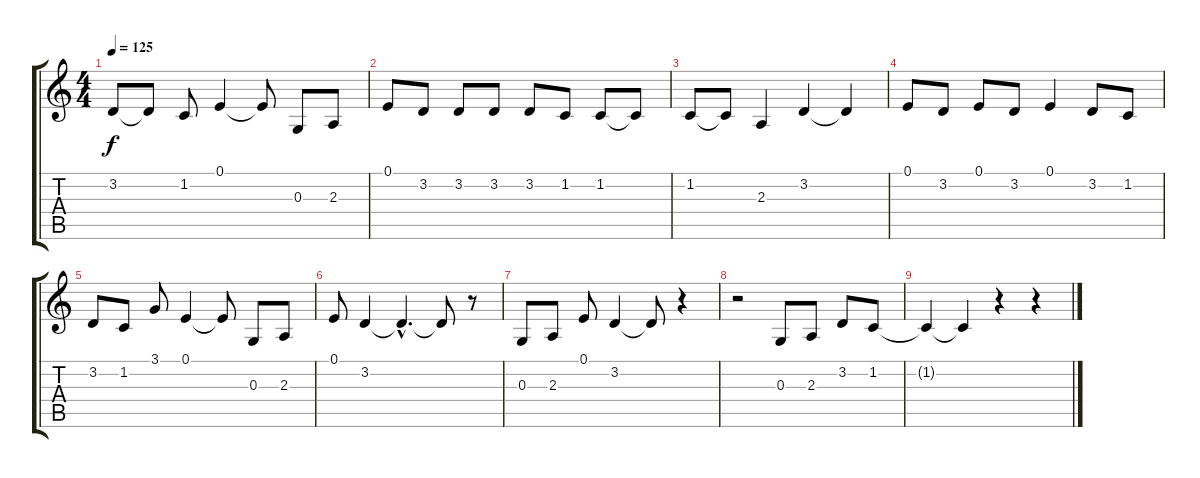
\track "" {instrument oboe}
\staff {score tabs}
\tuning (E4 B3 G3 D3 A2 E2) {hide}
\ts (4 4)
\tempo 125
\clef g2
\ks c
3.2.8{txt "" dy f} 3.2{t}.8 1.2.8 0.1.4 0.1{t}.8 0.3.8 2.3.8 |
0.1.8{txt ""} 3.2.8 3.2.8 3.2.8 3.2.8 1.2.8 1.2.8 1.2{t}.8 |
1.2.8{txt ""} 1.2{t}.8 2.3.4 3.2.4 3.2{t}.4 |
0.1.8{txt ""} 3.2.8 0.1.8 3.2.8 0.1.4 3.2.8 1.2.8 |
3.2.8{txt ""} 1.2.8 3.1.8 0.1.4 0.1{t}.8 0.3.8{txt ""} 2.3.8 |
0.1.8{txt ""} 3.2.4 3.2{hac t}.4{d} 3.2{t}.8 r.8 |
0.3.8{txt ""} 2.3.8 0.1.8 3.2.4 3.2{t}.8 r.4 |
r.2 0.3.8{txt ""} 2.3.8 3.2.8 1.2.8 |
1.2{t}.4 1.2{t}.4 r.4 r.4
